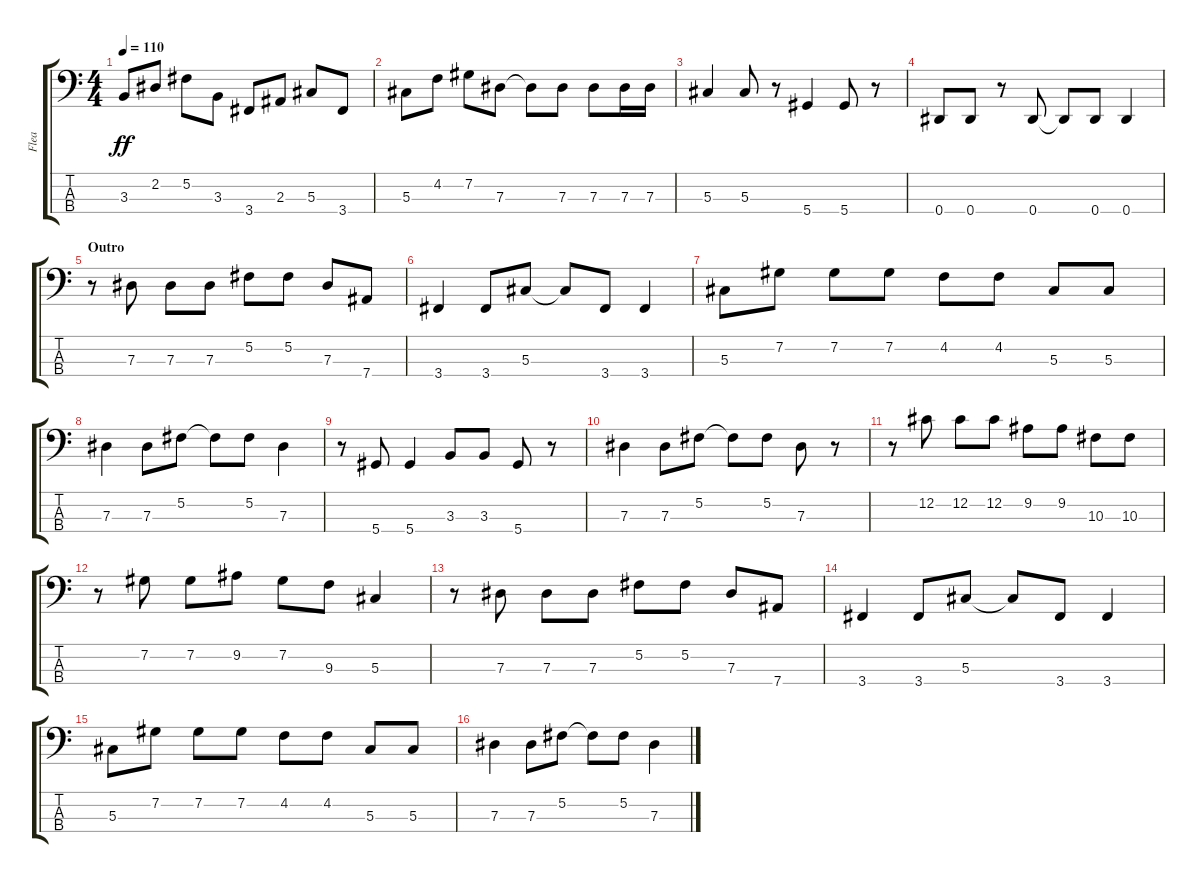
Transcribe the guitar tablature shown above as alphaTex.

\track ("Flea" "Flea") {instrument electricbassfinger}
\staff {score tabs}
\tuning (Gb2 Db2 Ab1 Eb1) {hide}
\ts (4 4)
\tempo 110
\clef f4
\ks c
3.3.8{dy ff} 2.2.8 5.2.8 3.3.8 3.4.8 2.3.8 5.3.8 3.4.8 |
5.3.8 4.2.8 7.2.8 7.3.8 7.3{t}.8 7.3.8 7.3.8 7.3.16 7.3.16 |
5.3.4 5.3.8 r.8 5.4.4 5.4.8 r.8 |
0.4.8 0.4.8 r.8 0.4.8 0.4{t}.8 0.4.8 0.4.4 |
\section ("" "Outro")
r.8 7.3.8 7.3.8 7.3.8 5.2.8 5.2.8 7.3.8 7.4.8 |
3.4.4 3.4.8 5.3.8 5.3{t}.8 3.4.8 3.4.4 |
5.3.8 7.2.8 7.2.8 7.2.8 4.2.8 4.2.8 5.3.8 5.3.8 |
7.3.4 7.3.8 5.2.8 5.2{t}.8 5.2.8 7.3.4 |
r.8 5.4.8 5.4.4 3.3.8 3.3.8 5.4.8 r.8 |
7.3.4 7.3.8 5.2.8 5.2{t}.8 5.2.8 7.3.8 r.8 |
r.8 12.2.8 12.2.8 12.2.8 9.2.8 9.2.8 10.3.8 10.3.8 |
r.8 7.2.8 7.2.8 9.2.8 7.2.8 9.3.8 5.3.4 |
r.8 7.3.8 7.3.8 7.3.8 5.2.8 5.2.8 7.3.8 7.4.8 |
3.4.4 3.4.8 5.3.8 5.3{t}.8 3.4.8 3.4.4 |
5.3.8 7.2.8 7.2.8 7.2.8 4.2.8 4.2.8 5.3.8 5.3.8 |
7.3.4 7.3.8 5.2.8 5.2{t}.8 5.2.8 7.3.4
